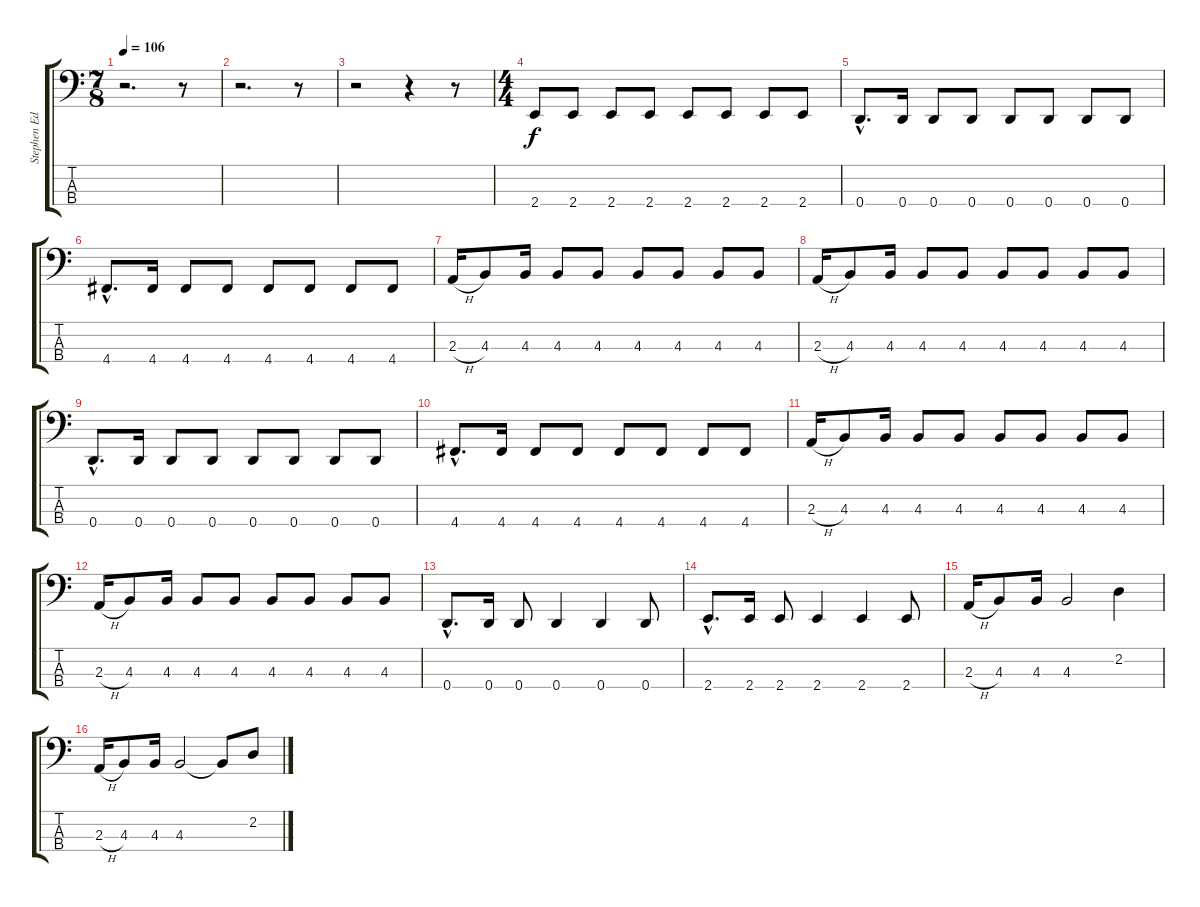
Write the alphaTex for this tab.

\track ("Stephen Edmondson" "Stephen Ed") {instrument electricbasspick}
\staff {score tabs}
\tuning (F2 C2 G1 D1) {hide}
\ts (7 8)
\tempo 106
\clef f4
\ks c
r.2{d dy f instrument electricbasspick} r.8 |
r.2{d} r.8 |
r.2 r.4 r.8 |
\ts (4 4)
2.4.8 2.4.8 2.4.8 2.4.8 2.4.8 2.4.8 2.4.8 2.4.8 |
0.4{hac}.8{d} 0.4.16 0.4.8 0.4.8 0.4.8 0.4.8 0.4.8 0.4.8 |
4.4{hac}.8{d} 4.4.16 4.4.8 4.4.8 4.4.8 4.4.8 4.4.8 4.4.8 |
2.3{h}.16 4.3.8 4.3.16 4.3.8 4.3.8 4.3.8 4.3.8 4.3.8 4.3.8 |
2.3{h}.16 4.3.8 4.3.16 4.3.8 4.3.8 4.3.8 4.3.8 4.3.8 4.3.8 |
0.4{hac}.8{d} 0.4.16 0.4.8 0.4.8 0.4.8 0.4.8 0.4.8 0.4.8 |
4.4{hac}.8{d} 4.4.16 4.4.8 4.4.8 4.4.8 4.4.8 4.4.8 4.4.8 |
2.3{h}.16 4.3.8 4.3.16 4.3.8 4.3.8 4.3.8 4.3.8 4.3.8 4.3.8 |
2.3{h}.16 4.3.8 4.3.16 4.3.8 4.3.8 4.3.8 4.3.8 4.3.8 4.3.8 |
0.4{hac}.8{d} 0.4.16 0.4.8 0.4.4 0.4.4 0.4.8 |
2.4{hac}.8{d} 2.4.16 2.4.8 2.4.4 2.4.4 2.4.8 |
2.3{h}.16 4.3.8 4.3.16 4.3.2 2.2.4 |
2.3{h}.16 4.3.8 4.3.16 4.3.2 4.3{t}.8 2.2.8
